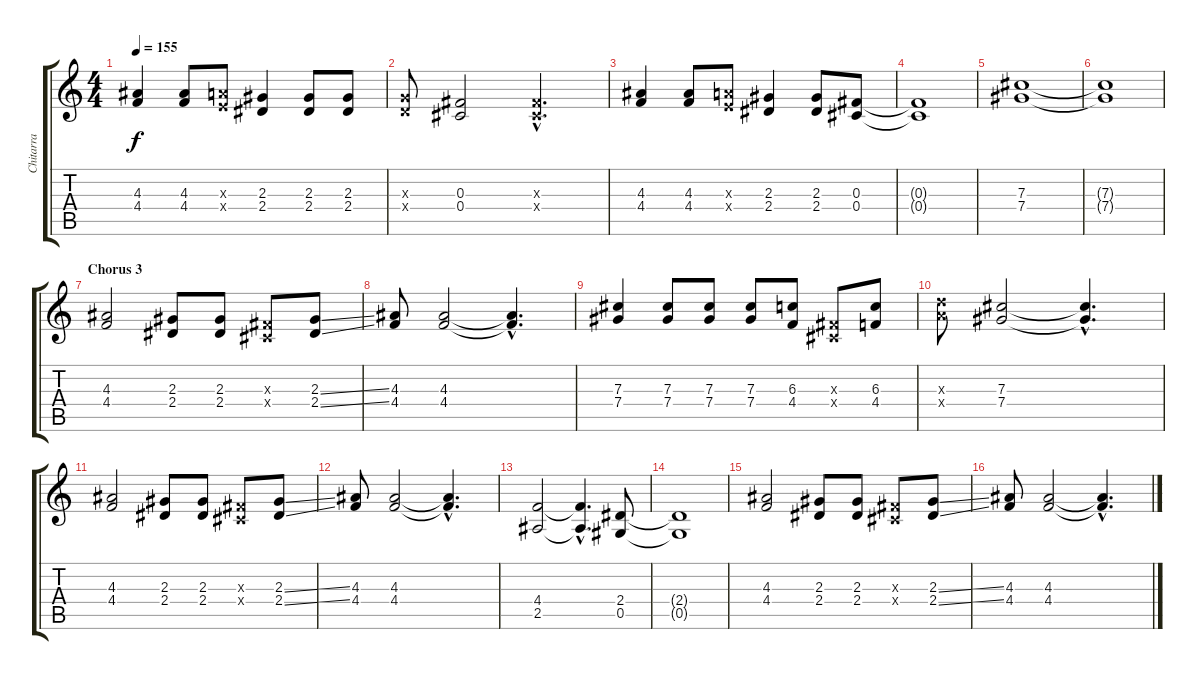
\track ("Chitarra" "Chitarra") {instrument distortionguitar}
\staff {score tabs}
\tuning (Eb4 Bb3 Gb3 Db3 Ab2 Eb2) {hide}
\ts (4 4)
\tempo 155
\clef g2
\ks c
(4.3 4.4).4{dy f} (4.3 4.4).8 (3.3{x} 3.4{x}).8 (2.3 2.4).4 (2.3 2.4).8 (2.3 2.4).8 |
(1.3{x} 1.4{x}).8 (0.3 0.4).2 (0.3{hac x} 0.4{hac x}).4{d} |
(4.3 4.4).4 (4.3 4.4).8 (3.3{x} 3.4{x}).8 (2.3 2.4).4 (2.3 2.4).8 (0.3 0.4).8 |
(0.3{t} 0.4{t}).1 |
(7.3 7.4).1 |
(7.3{t} 7.4{t}).1 |
\section ("" "Chorus 3")
(4.3 4.4).2 (2.3 2.4).8 (2.3 2.4).8 (0.3{x} 0.4{x}).8 (2.3{ss} 2.4{ss}).8 |
(4.3 4.4).8 (4.3 4.4).2 (4.3{hac t} 4.4{hac t}).4{d} |
(7.3 7.4).4 (7.3 7.4).8 (7.3 7.4).8 (7.3 7.4).8 (6.3 4.4).8 (0.3{x} 0.4{x}).8 (6.3 4.4).8 |
(8.3{x} 8.4{x}).8 (7.3 7.4).2 (7.3{hac t} 7.4{hac t}).4{d} |
(4.3 4.4).2 (2.3 2.4).8 (2.3 2.4).8 (0.3{x} 0.4{x}).8 (2.3{ss} 2.4{ss}).8 |
(4.3 4.4).8 (4.3 4.4).2 (4.3{hac t} 4.4{hac t}).4{d} |
(4.4 2.5).2 (4.4{hac t} 2.5{hac t}).4{d} (2.4 0.5).8 |
(2.4{t} 0.5{t}).1 |
(4.3 4.4).2 (2.3 2.4).8 (2.3 2.4).8 (0.3{x} 0.4{x}).8 (2.3{ss} 2.4{ss}).8 |
(4.3 4.4).8 (4.3 4.4).2 (4.3{hac t} 4.4{hac t}).4{d}
